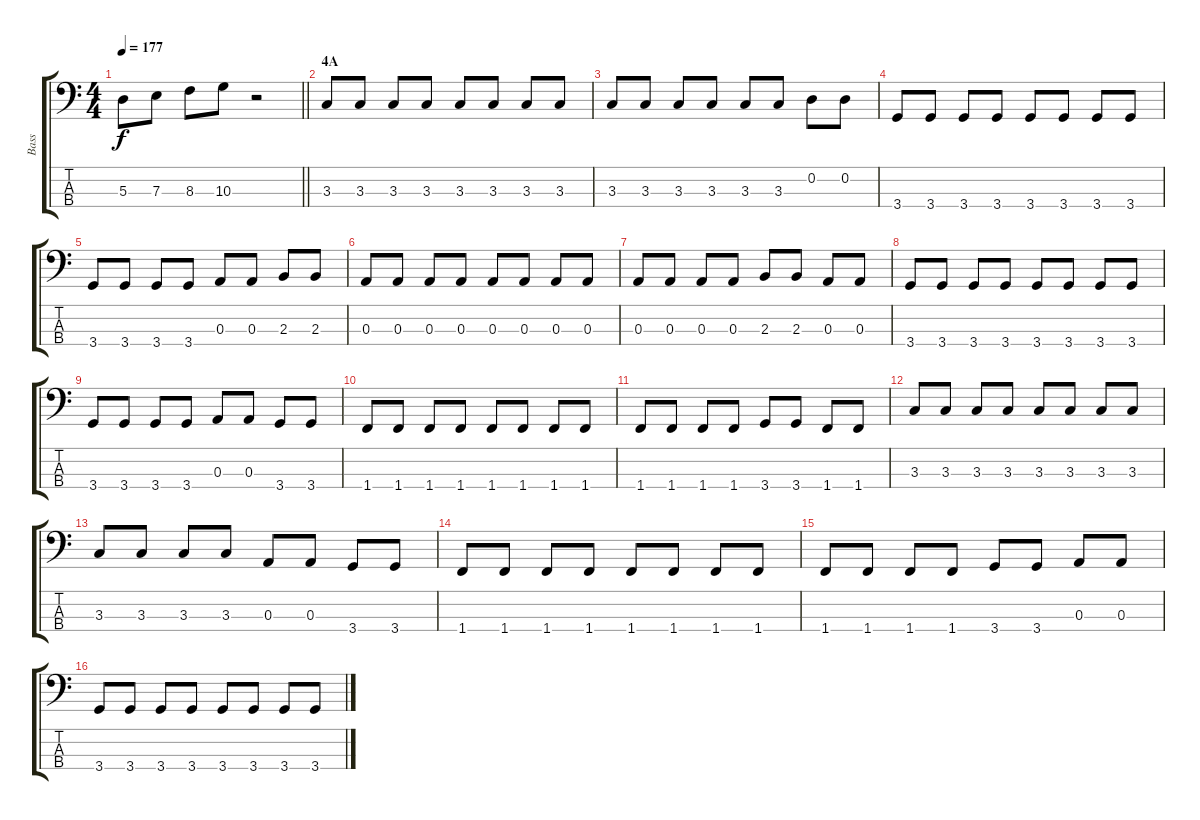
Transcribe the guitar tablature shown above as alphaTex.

\track ("Bass" "Bass") {instrument electricbasspick}
\staff {score tabs}
\tuning (G2 D2 A1 E1) {hide}
\ts (4 4)
\tempo 177
\clef f4
\barLineRight lightlight
\ks c
5.3.8{dy f} 7.3.8 8.3.8 10.3.8 r.2 |
\section ("" "4A")
3.3.8 3.3.8 3.3.8 3.3.8 3.3.8 3.3.8 3.3.8 3.3.8 |
3.3.8 3.3.8 3.3.8 3.3.8 3.3.8 3.3.8 0.2.8 0.2.8 |
3.4.8 3.4.8 3.4.8 3.4.8 3.4.8 3.4.8 3.4.8 3.4.8 |
3.4.8 3.4.8 3.4.8 3.4.8 0.3.8 0.3.8 2.3.8 2.3.8 |
0.3.8 0.3.8 0.3.8 0.3.8 0.3.8 0.3.8 0.3.8 0.3.8 |
0.3.8 0.3.8 0.3.8 0.3.8 2.3.8 2.3.8 0.3.8 0.3.8 |
3.4.8 3.4.8 3.4.8 3.4.8 3.4.8 3.4.8 3.4.8 3.4.8 |
3.4.8 3.4.8 3.4.8 3.4.8 0.3.8 0.3.8 3.4.8 3.4.8 |
1.4.8 1.4.8 1.4.8 1.4.8 1.4.8 1.4.8 1.4.8 1.4.8 |
1.4.8 1.4.8 1.4.8 1.4.8 3.4.8 3.4.8 1.4.8 1.4.8 |
3.3.8 3.3.8 3.3.8 3.3.8 3.3.8 3.3.8 3.3.8 3.3.8 |
3.3.8 3.3.8 3.3.8 3.3.8 0.3.8 0.3.8 3.4.8 3.4.8 |
1.4.8 1.4.8 1.4.8 1.4.8 1.4.8 1.4.8 1.4.8 1.4.8 |
1.4.8 1.4.8 1.4.8 1.4.8 3.4.8 3.4.8 0.3.8 0.3.8 |
3.4.8 3.4.8 3.4.8 3.4.8 3.4.8 3.4.8 3.4.8 3.4.8
